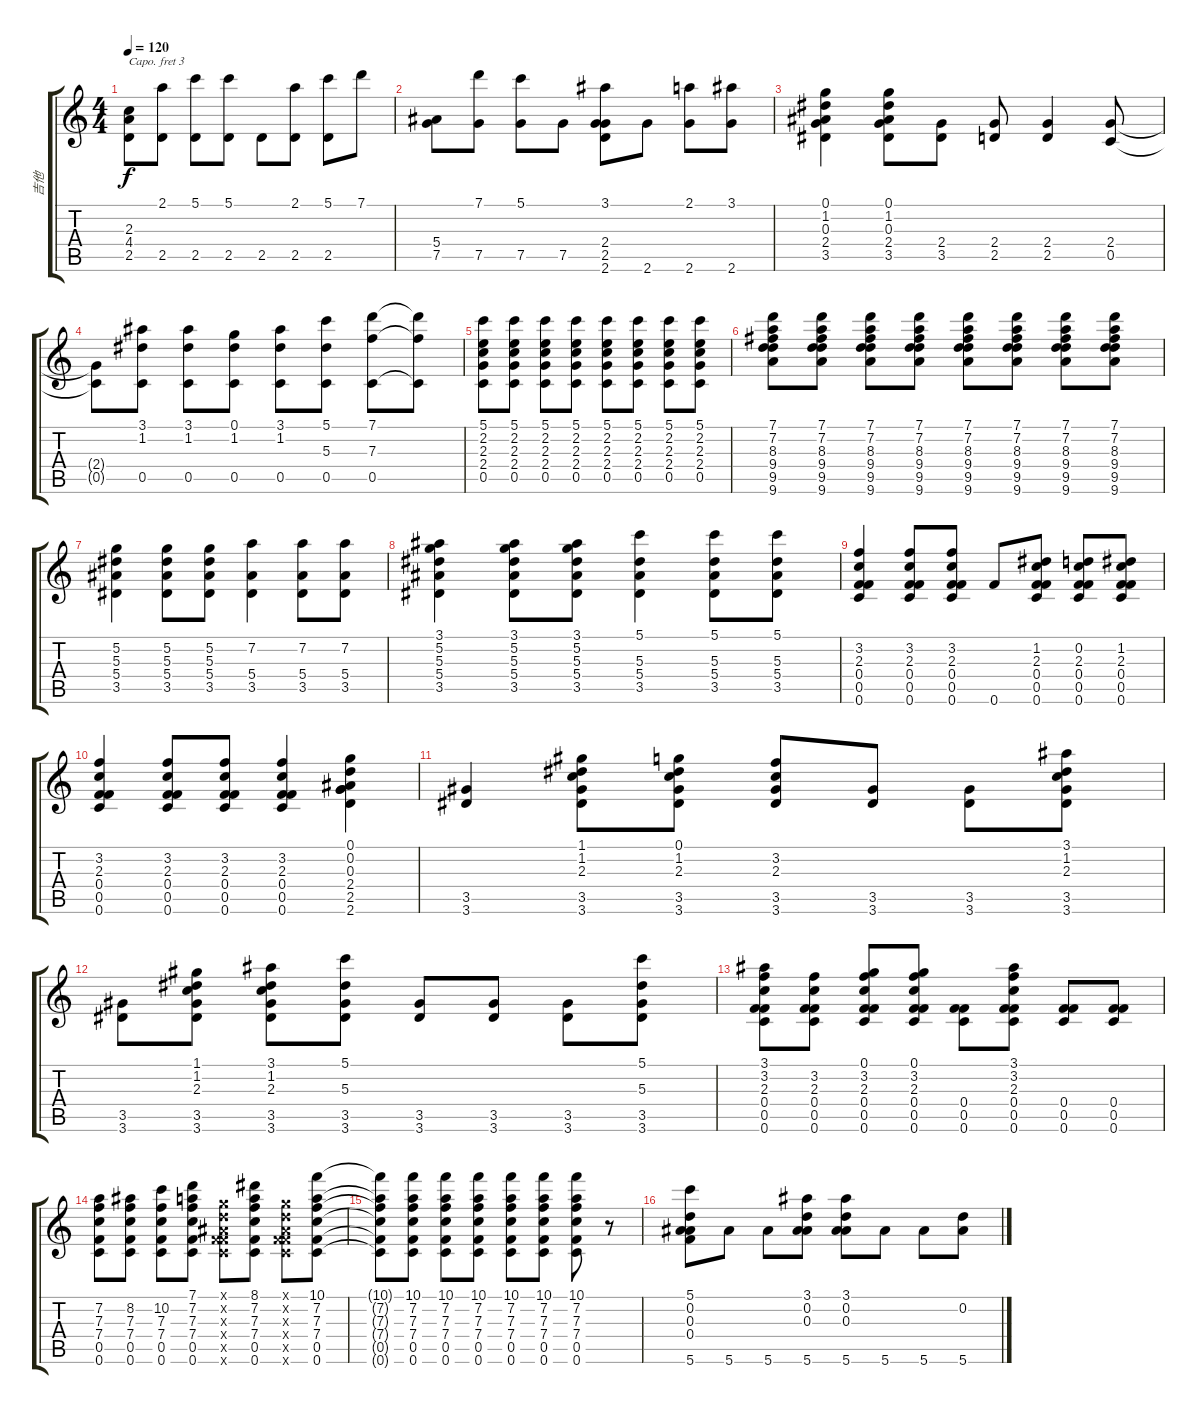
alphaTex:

\track ("吉他" "吉他") {instrument acousticguitarsteel}
\staff {score tabs}
\capo 3
\tuning (E4 B3 G3 D3 A2 D3) {hide}
\ts (4 4)
\tempo 120
\clef g2
\ks c
(2.3 4.4 2.5).8{dy f} (2.1 2.5).8 (5.1 2.5).8 (5.1 2.5).8 2.5.8 (2.1 2.5).8 (5.1 2.5).8 7.1.8 |
(5.4 7.5).8 (7.1 7.5).8 (5.1 7.5).8 7.5.8 (3.1 2.4 2.5 2.6).8 2.6.8 (2.1 2.6).8 (3.1 2.6).8 |
(0.1 1.2 0.3 2.4 3.5).4 (0.1 1.2 0.3 2.4 3.5).8 (2.4 3.5).8 (2.4 2.5).8 (2.4 2.5).4 (2.4 0.5).8 |
(2.4{t} 0.5{t}).8 (3.1 1.2 0.5).8 (3.1 1.2 0.5).8 (0.1 1.2 0.5).8 (3.1 1.2 0.5).8 (5.1 5.3 0.5).8 (7.1 7.3 0.5).8 (7.1{t} 7.3{t} 0.5{t}).8 |
(5.1 2.2 2.3 2.4 0.5).8 (5.1 2.2 2.3 2.4 0.5).8 (5.1 2.2 2.3 2.4 0.5).8 (5.1 2.2 2.3 2.4 0.5).8 (5.1 2.2 2.3 2.4 0.5).8 (5.1 2.2 2.3 2.4 0.5).8 (5.1 2.2 2.3 2.4 0.5).8 (5.1 2.2 2.3 2.4 0.5).8 |
(7.1 7.2 8.3 9.4 9.5 9.6).8 (7.1 7.2 8.3 9.4 9.5 9.6).8 (7.1 7.2 8.3 9.4 9.5 9.6).8 (7.1 7.2 8.3 9.4 9.5 9.6).8 (7.1 7.2 8.3 9.4 9.5 9.6).8 (7.1 7.2 8.3 9.4 9.5 9.6).8 (7.1 7.2 8.3 9.4 9.5 9.6).8 (7.1 7.2 8.3 9.4 9.5 9.6).8 |
(5.2 5.3 5.4 3.5).4 (5.2 5.3 5.4 3.5).8 (5.2 5.3 5.4 3.5).8 (7.2 5.4 3.5).4 (7.2 5.4 3.5).8 (7.2 5.4 3.5).8 |
(3.1 5.2 5.3 5.4 3.5).4 (3.1 5.2 5.3 5.4 3.5).8 (3.1 5.2 5.3 5.4 3.5).8 (5.1 5.3 5.4 3.5).4 (5.1 5.3 5.4 3.5).8 (5.1 5.3 5.4 3.5).8 |
(3.2 2.3 0.4 0.5 0.6).4 (3.2 2.3 0.4 0.5 0.6).8 (3.2 2.3 0.4 0.5 0.6).8 0.6.8 (1.2 2.3 0.4 0.5 0.6).8 (0.2 2.3 0.4 0.5 0.6).8 (1.2 2.3 0.4 0.5 0.6).8 |
(3.2 2.3 0.4 0.5 0.6).4 (3.2 2.3 0.4 0.5 0.6).8 (3.2 2.3 0.4 0.5 0.6).8 (3.2 2.3 0.4 0.5 0.6).4 (0.1 0.2 0.3 2.4 2.5 2.6).4 |
(3.5 3.6).4 (1.1 1.2 2.3 3.5 3.6).8 (0.1 1.2 2.3 3.5 3.6).8 (3.2 2.3 3.5 3.6).8 (3.5 3.6).8 (3.5 3.6).8 (3.1 1.2 2.3 3.5 3.6).8 |
(3.5 3.6).8 (1.1 1.2 2.3 3.5 3.6).8 (3.1 1.2 2.3 3.5 3.6).8 (5.1 5.3 3.5 3.6).8 (3.5 3.6).8 (3.5 3.6).8 (3.5 3.6).8 (5.1 5.3 3.5 3.6).8 |
(3.1 3.2 2.3 0.4 0.5 0.6).8 (3.2 2.3 0.4 0.5 0.6).8 (0.1 3.2 2.3 0.4 0.5 0.6).8 (0.1 3.2 2.3 0.4 0.5 0.6).8 (0.4 0.5 0.6).8 (3.1 3.2 2.3 0.4 0.5 0.6).8 (0.4 0.5 0.6).8 (0.4 0.5 0.6).8 |
(7.2 7.3 7.4 0.5 0.6).8 (8.2 7.3 7.4 0.5 0.6).8 (10.2 7.3 7.4 0.5 0.6).8 (7.1 7.2 7.3 7.4 0.5 0.6).8 (0.1{x} 0.2{x} 0.3{x} 0.4{x} 0.5{x} 0.6{x}).8 (8.1 7.2 7.3 7.4 0.5 0.6).8 (0.1{x} 0.2{x} 0.3{x} 0.4{x} 0.5{x} 0.6{x}).8 (10.1 7.2 7.3 7.4 0.5 0.6).8 |
(10.1{t} 7.2{t} 7.3{t} 7.4{t} 0.5{t} 0.6{t}).8 (10.1 7.2 7.3 7.4 0.5 0.6).8 (10.1 7.2 7.3 7.4 0.5 0.6).8 (10.1 7.2 7.3 7.4 0.5 0.6).8 (10.1 7.2 7.3 7.4 0.5 0.6).8 (10.1 7.2 7.3 7.4 0.5 0.6).8 (10.1 7.2 7.3 7.4 0.5 0.6).8 r.8 |
(5.1 0.2 0.3 0.4 5.6).8 5.6.8 5.6.8 (3.1 0.2 0.3 5.6).8 (3.1 0.2 0.3 5.6).8 5.6.8 5.6.8 (0.2 5.6).8
